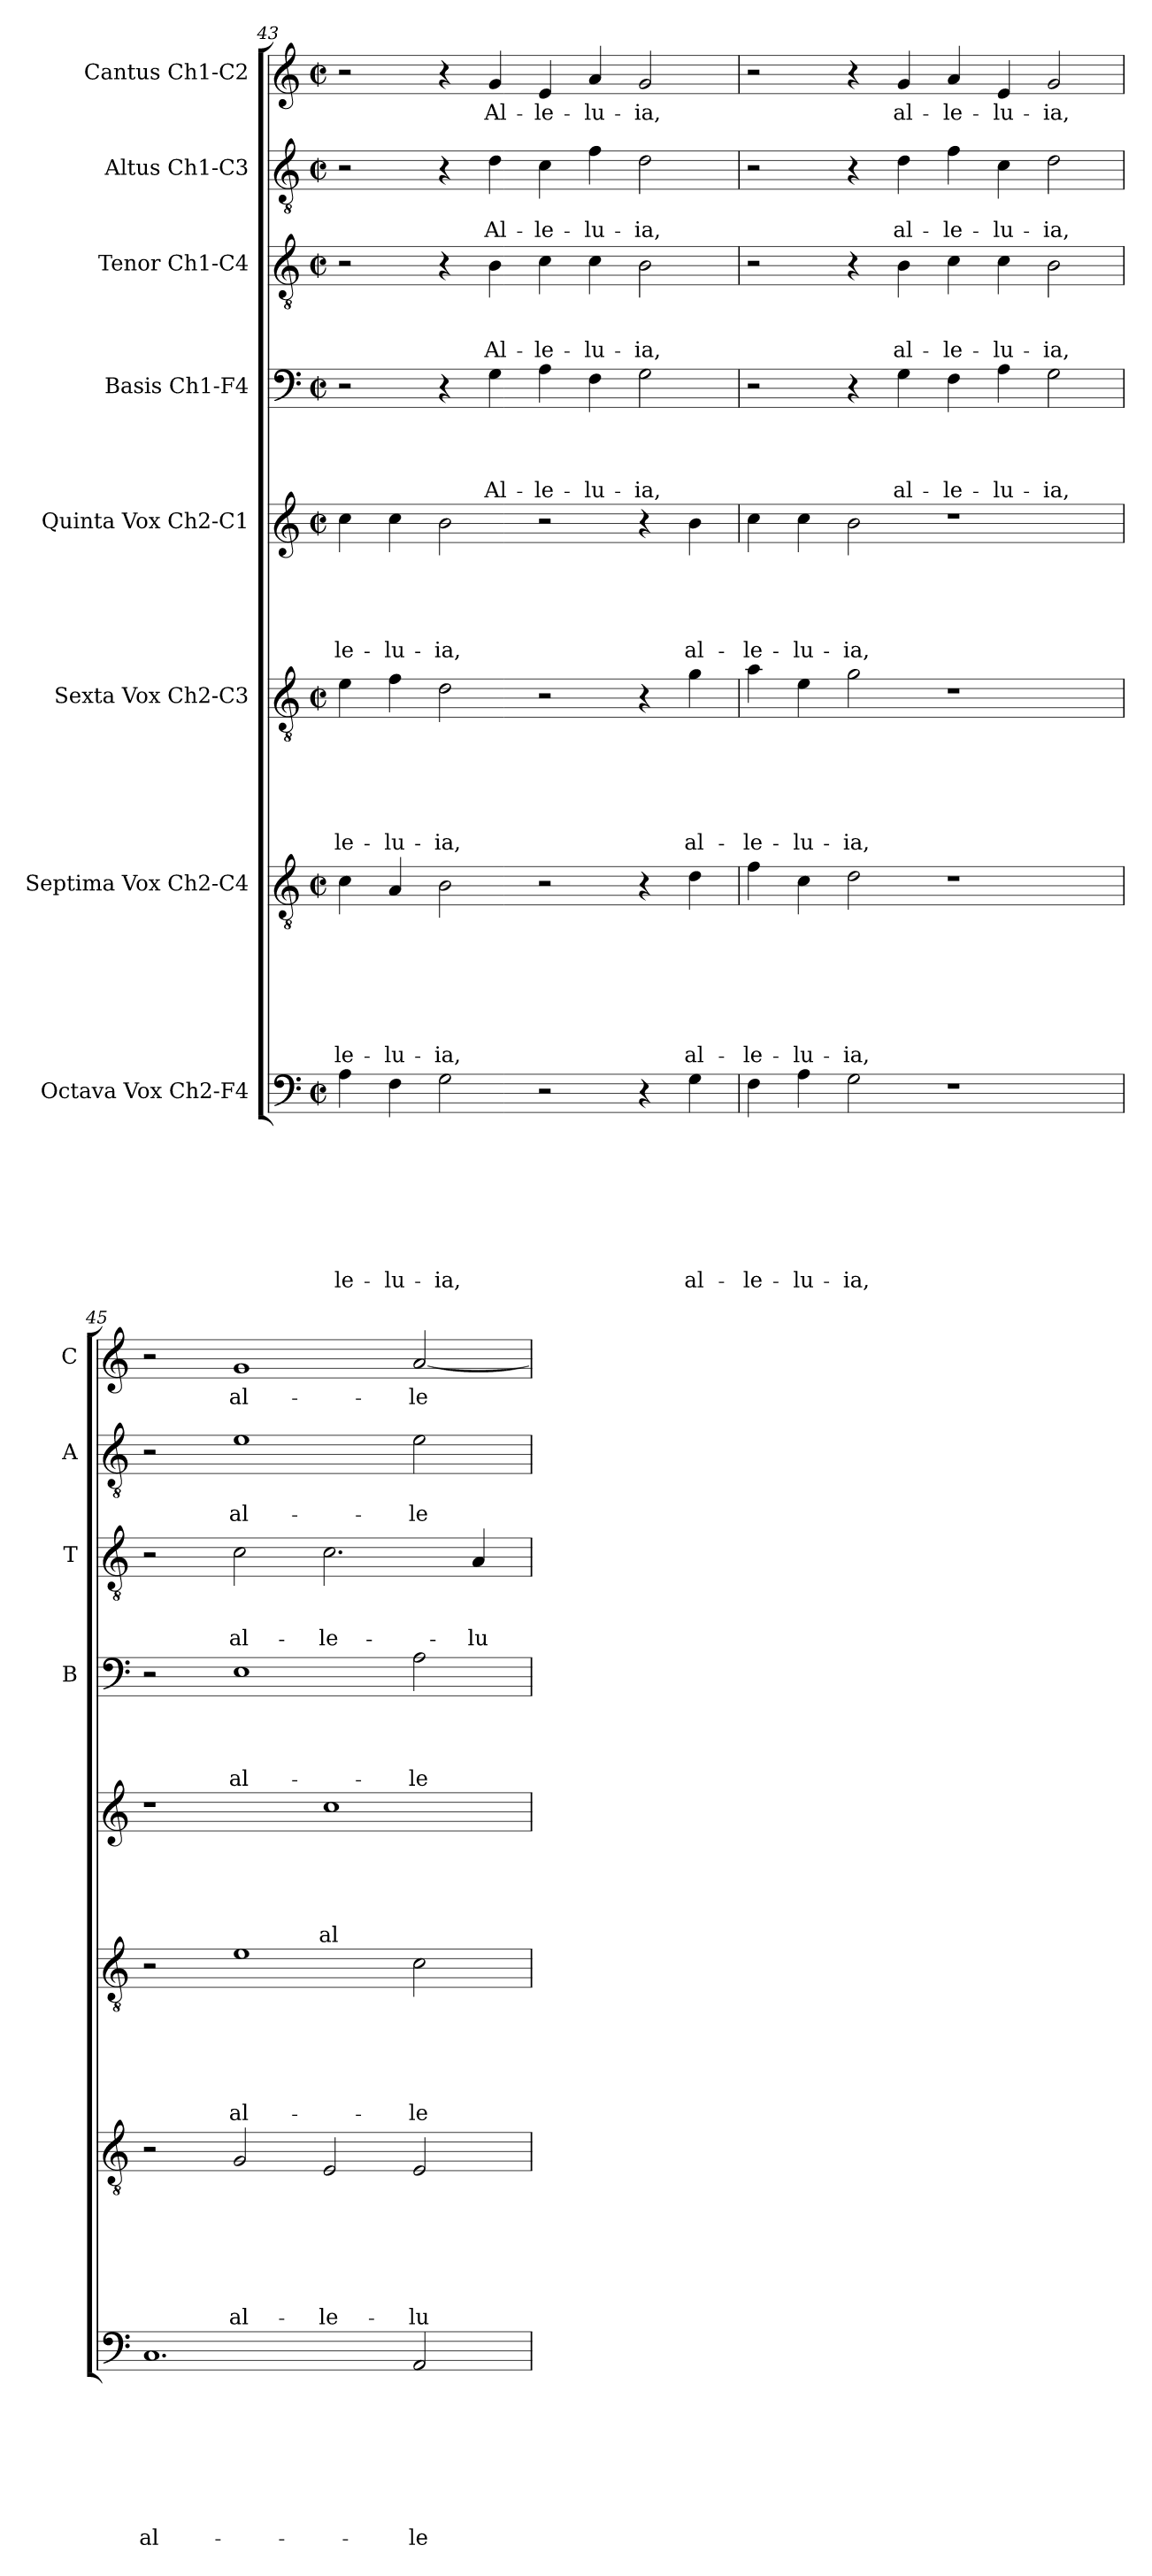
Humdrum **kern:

**kern	**text	**text	**text	**text	**text	**text	**text	**text	**kern	**text	**text	**text	**text	**text	**text	**text	**kern	**text	**text	**text	**text	**text	**text	**kern	**text	**text	**text	**text	**text	**kern	**text	**text	**text	**text	**kern	**text	**text	**text	**kern	**text	**text	**kern	**text
*part8	*part8	*part8	*part8	*part8	*part8	*part8	*part8	*part8	*part7	*part7	*part7	*part7	*part7	*part7	*part7	*part7	*part6	*part6	*part6	*part6	*part6	*part6	*part6	*part5	*part5	*part5	*part5	*part5	*part5	*part4	*part4	*part4	*part4	*part4	*part3	*part3	*part3	*part3	*part2	*part2	*part2	*part1	*part1
*staff8	*staff8	*staff8	*staff8	*staff8	*staff8	*staff8	*staff8	*staff8	*staff7	*staff7	*staff7	*staff7	*staff7	*staff7	*staff7	*staff7	*staff6	*staff6	*staff6	*staff6	*staff6	*staff6	*staff6	*staff5	*staff5	*staff5	*staff5	*staff5	*staff5	*staff4	*staff4	*staff4	*staff4	*staff4	*staff3	*staff3	*staff3	*staff3	*staff2	*staff2	*staff2	*staff1	*staff1
*I"Octava Vox Ch2-F4	*	*	*	*	*	*	*	*	*I"Septima Vox Ch2-C4	*	*	*	*	*	*	*	*I"Sexta Vox Ch2-C3	*	*	*	*	*	*	*I"Quinta Vox Ch2-C1	*	*	*	*	*	*I"Basis Ch1-F4	*	*	*	*	*I"Tenor Ch1-C4	*	*	*	*I"Altus Ch1-C3	*	*	*I"Cantus Ch1-C2	*
*	*	*	*	*	*	*	*	*	*	*	*	*	*	*	*	*	*	*	*	*	*	*	*	*	*	*	*	*	*	*I'B	*	*	*	*	*I'T	*	*	*	*I'A	*	*	*I'C	*
*clefF4	*	*	*	*	*	*	*	*	*clefGv2	*	*	*	*	*	*	*	*clefGv2	*	*	*	*	*	*	*clefG2	*	*	*	*	*	*clefF4	*	*	*	*	*clefGv2	*	*	*	*clefGv2	*	*	*clefG2	*
*k[]	*	*	*	*	*	*	*	*	*k[]	*	*	*	*	*	*	*	*k[]	*	*	*	*	*	*	*k[]	*	*	*	*	*	*k[]	*	*	*	*	*k[]	*	*	*	*k[]	*	*	*k[]	*
*C:	*	*	*	*	*	*	*	*	*C:	*	*	*	*	*	*	*	*C:	*	*	*	*	*	*	*C:	*	*	*	*	*	*C:	*	*	*	*	*C:	*	*	*	*C:	*	*	*C:	*
*M2/2	*	*	*	*	*	*	*	*	*M2/2	*	*	*	*	*	*	*	*M2/2	*	*	*	*	*	*	*M2/2	*	*	*	*	*	*M2/2	*	*	*	*	*M2/2	*	*	*	*M2/2	*	*	*M2/2	*
*met(c|)	*	*	*	*	*	*	*	*	*met(c|)	*	*	*	*	*	*	*	*met(c|)	*	*	*	*	*	*	*met(c|)	*	*	*	*	*	*met(c|)	*	*	*	*	*met(c|)	*	*	*	*met(c|)	*	*	*met(c|)	*
=43	=43	=43	=43	=43	=43	=43	=43	=43	=43	=43	=43	=43	=43	=43	=43	=43	=43	=43	=43	=43	=43	=43	=43	=43	=43	=43	=43	=43	=43	=43	=43	=43	=43	=43	=43	=43	=43	=43	=43	=43	=43	=43	=43
!	!	!	!	!	!	!	!	!LO:LY:b	!	!	!	!	!	!	!	!LO:LY:b	!	!	!	!	!	!	!LO:LY:b	!	!	!	!	!	!LO:LY:b	!	!	!	!	!	!	!	!	!	!	!	!	!	!
4A\	.	.	.	.	.	.	.	-le-	4c\	.	.	.	.	.	.	-le-	4e\	.	.	.	.	.	-le-	4cc\	.	.	.	.	-le-	2r	.	.	.	.	2r	.	.	.	2r	.	.	2r	.
!	!	!	!	!	!	!	!	!LO:LY:b	!	!	!	!	!	!	!	!LO:LY:b	!	!	!	!	!	!	!LO:LY:b	!	!	!	!	!	!LO:LY:b	!	!	!	!	!	!	!	!	!	!	!	!	!	!
4F\	.	.	.	.	.	.	.	-lu-	4A/	.	.	.	.	.	.	-lu-	4f\	.	.	.	.	.	-lu-	4cc\	.	.	.	.	-lu-	.	.	.	.	.	.	.	.	.	.	.	.	.	.
!	!	!	!	!	!	!	!	!LO:LY:b	!	!	!	!	!	!	!	!LO:LY:b	!	!	!	!	!	!	!LO:LY:b	!	!	!	!	!	!LO:LY:b	!	!	!	!	!	!	!	!	!	!	!	!	!	!
2G\	.	.	.	.	.	.	.	-ia,	2B\	.	.	.	.	.	.	-ia,	2d\	.	.	.	.	.	-ia,	2b\	.	.	.	.	-ia,	4r	.	.	.	.	4r	.	.	.	4r	.	.	4r	.
!	!	!	!	!	!	!	!	!	!	!	!	!	!	!	!	!	!	!	!	!	!	!	!	!	!	!	!	!	!	!	!	!	!	!LO:LY:b	!	!	!	!LO:LY:b	!	!	!LO:LY:b	!	!LO:LY:b
.	.	.	.	.	.	.	.	.	.	.	.	.	.	.	.	.	.	.	.	.	.	.	.	.	.	.	.	.	.	4G\	.	.	.	Al-	4B\	.	.	Al-	4d\	.	Al-	4g/	Al-
!	!	!	!	!	!	!	!	!	!	!	!	!	!	!	!	!	!	!	!	!	!	!	!	!	!	!	!	!	!	!	!	!	!	!LO:LY:b	!	!	!	!LO:LY:b	!	!	!LO:LY:b	!	!LO:LY:b
2r	.	.	.	.	.	.	.	.	2r	.	.	.	.	.	.	.	2r	.	.	.	.	.	.	2r	.	.	.	.	.	4A\	.	.	.	-le-	4c\	.	.	-le-	4c\	.	-le-	4e/	-le-
!	!	!	!	!	!	!	!	!	!	!	!	!	!	!	!	!	!	!	!	!	!	!	!	!	!	!	!	!	!	!	!	!	!	!LO:LY:b	!	!	!	!LO:LY:b	!	!	!LO:LY:b	!	!LO:LY:b
.	.	.	.	.	.	.	.	.	.	.	.	.	.	.	.	.	.	.	.	.	.	.	.	.	.	.	.	.	.	4F\	.	.	.	-lu-	4c\	.	.	-lu-	4f\	.	-lu-	4a/	-lu-
!	!	!	!	!	!	!	!	!	!	!	!	!	!	!	!	!	!	!	!	!	!	!	!	!	!	!	!	!	!	!	!	!	!	!LO:LY:b	!	!	!	!LO:LY:b	!	!	!LO:LY:b	!	!LO:LY:b
4r	.	.	.	.	.	.	.	.	4r	.	.	.	.	.	.	.	4r	.	.	.	.	.	.	4r	.	.	.	.	.	2G\	.	.	.	-ia,	2B\	.	.	-ia,	2d\	.	-ia,	2g/	-ia,
!	!	!	!	!	!	!	!	!LO:LY:b	!	!	!	!	!	!	!	!LO:LY:b	!	!	!	!	!	!	!LO:LY:b	!	!	!	!	!	!LO:LY:b	!	!	!	!	!	!	!	!	!	!	!	!	!	!
4G\	.	.	.	.	.	.	.	al-	4d\	.	.	.	.	.	.	al-	4g\	.	.	.	.	.	al-	4b\	.	.	.	.	al-	.	.	.	.	.	.	.	.	.	.	.	.	.	.
!!LO:LB:g=z
=44	=44	=44	=44	=44	=44	=44	=44	=44	=44	=44	=44	=44	=44	=44	=44	=44	=44	=44	=44	=44	=44	=44	=44	=44	=44	=44	=44	=44	=44	=44	=44	=44	=44	=44	=44	=44	=44	=44	=44	=44	=44	=44	=44
!	!	!	!	!	!	!	!	!LO:LY:b	!	!	!	!	!	!	!	!LO:LY:b	!	!	!	!	!	!	!LO:LY:b	!	!	!	!	!	!LO:LY:b	!	!	!	!	!	!	!	!	!	!	!	!	!	!
4F\	.	.	.	.	.	.	.	-le-	4f\	.	.	.	.	.	.	-le-	4a\	.	.	.	.	.	-le-	4cc\	.	.	.	.	-le-	2r	.	.	.	.	2r	.	.	.	2r	.	.	2r	.
!	!	!	!	!	!	!	!	!LO:LY:b	!	!	!	!	!	!	!	!LO:LY:b	!	!	!	!	!	!	!LO:LY:b	!	!	!	!	!	!LO:LY:b	!	!	!	!	!	!	!	!	!	!	!	!	!	!
4A\	.	.	.	.	.	.	.	-lu-	4c\	.	.	.	.	.	.	-lu-	4e\	.	.	.	.	.	-lu-	4cc\	.	.	.	.	-lu-	.	.	.	.	.	.	.	.	.	.	.	.	.	.
!	!	!	!	!	!	!	!	!LO:LY:b	!	!	!	!	!	!	!	!LO:LY:b	!	!	!	!	!	!	!LO:LY:b	!	!	!	!	!	!LO:LY:b	!	!	!	!	!	!	!	!	!	!	!	!	!	!
2G\	.	.	.	.	.	.	.	-ia,	2d\	.	.	.	.	.	.	-ia,	2g\	.	.	.	.	.	-ia,	2b\	.	.	.	.	-ia,	4r	.	.	.	.	4r	.	.	.	4r	.	.	4r	.
!	!	!	!	!	!	!	!	!	!	!	!	!	!	!	!	!	!	!	!	!	!	!	!	!	!	!	!	!	!	!	!	!	!	!LO:LY:b	!	!	!	!LO:LY:b	!	!	!LO:LY:b	!	!LO:LY:b
.	.	.	.	.	.	.	.	.	.	.	.	.	.	.	.	.	.	.	.	.	.	.	.	.	.	.	.	.	.	4G\	.	.	.	al-	4B\	.	.	al-	4d\	.	al-	4g/	al-
!	!	!	!	!	!	!	!	!	!	!	!	!	!	!	!	!	!	!	!	!	!	!	!	!	!	!	!	!	!	!	!	!	!	!LO:LY:b	!	!	!	!LO:LY:b	!	!	!LO:LY:b	!	!LO:LY:b
1r	.	.	.	.	.	.	.	.	1r	.	.	.	.	.	.	.	1r	.	.	.	.	.	.	1r	.	.	.	.	.	4F\	.	.	.	-le-	4c\	.	.	-le-	4f\	.	-le-	4a/	-le-
!	!	!	!	!	!	!	!	!	!	!	!	!	!	!	!	!	!	!	!	!	!	!	!	!	!	!	!	!	!	!	!	!	!	!LO:LY:b	!	!	!	!LO:LY:b	!	!	!LO:LY:b	!	!LO:LY:b
.	.	.	.	.	.	.	.	.	.	.	.	.	.	.	.	.	.	.	.	.	.	.	.	.	.	.	.	.	.	4A\	.	.	.	-lu-	4c\	.	.	-lu-	4c\	.	-lu-	4e/	-lu-
!	!	!	!	!	!	!	!	!	!	!	!	!	!	!	!	!	!	!	!	!	!	!	!	!	!	!	!	!	!	!	!	!	!	!LO:LY:b	!	!	!	!LO:LY:b	!	!	!LO:LY:b	!	!LO:LY:b
.	.	.	.	.	.	.	.	.	.	.	.	.	.	.	.	.	.	.	.	.	.	.	.	.	.	.	.	.	.	2G\	.	.	.	-ia,	2B\	.	.	-ia,	2d\	.	-ia,	2g/	-ia,
=45	=45	=45	=45	=45	=45	=45	=45	=45	=45	=45	=45	=45	=45	=45	=45	=45	=45	=45	=45	=45	=45	=45	=45	=45	=45	=45	=45	=45	=45	=45	=45	=45	=45	=45	=45	=45	=45	=45	=45	=45	=45	=45	=45
!	!	!	!	!	!	!	!	!LO:LY:b	!	!	!	!	!	!	!	!	!	!	!	!	!	!	!	!	!	!	!	!	!	!	!	!	!	!	!	!	!	!	!	!	!	!	!
1.C	.	.	.	.	.	.	.	al-	2r	.	.	.	.	.	.	.	2r	.	.	.	.	.	.	1r	.	.	.	.	.	2r	.	.	.	.	2r	.	.	.	2r	.	.	2r	.
!	!	!	!	!	!	!	!	!	!	!	!	!	!	!	!	!LO:LY:b	!	!	!	!	!	!	!LO:LY:b	!	!	!	!	!	!	!	!	!	!	!LO:LY:b	!	!	!	!LO:LY:b	!	!	!LO:LY:b	!	!LO:LY:b
.	.	.	.	.	.	.	.	.	2G/	.	.	.	.	.	.	al-	1e	.	.	.	.	.	al-	.	.	.	.	.	.	1E	.	.	.	al-	2c\	.	.	al-	1e	.	al-	1g	al-
!	!	!	!	!	!	!	!	!	!	!	!	!	!	!	!	!LO:LY:b	!	!	!	!	!	!	!	!	!	!	!	!	!LO:LY:b	!	!	!	!	!	!	!	!	!LO:LY:b	!	!	!	!	!
.	.	.	.	.	.	.	.	.	2E/	.	.	.	.	.	.	-le-	.	.	.	.	.	.	.	1cc	.	.	.	.	al-	.	.	.	.	.	2.c\	.	.	-le-	.	.	.	.	.
!	!	!	!	!	!	!	!	!LO:LY:b	!	!	!	!	!	!	!	!LO:LY:b	!	!	!	!	!	!	!LO:LY:b	!	!	!	!	!	!	!	!	!	!	!LO:LY:b	!	!	!	!	!	!	!LO:LY:b	!	!LO:LY:b
2AA/	.	.	.	.	.	.	.	-le-	2E/	.	.	.	.	.	.	-lu-	2c\	.	.	.	.	.	-le-	.	.	.	.	.	.	2A\	.	.	.	-le-	.	.	.	.	2e\	.	-le-	[2a/	-le-
!	!	!	!	!	!	!	!	!	!	!	!	!	!	!	!	!	!	!	!	!	!	!	!	!	!	!	!	!	!	!	!	!	!	!	!	!	!	!LO:LY:b	!	!	!	!	!
.	.	.	.	.	.	.	.	.	.	.	.	.	.	.	.	.	.	.	.	.	.	.	.	.	.	.	.	.	.	.	.	.	.	.	4A/	.	.	-lu-	.	.	.	.	.
=	=	=	=	=	=	=	=	=	=	=	=	=	=	=	=	=	=	=	=	=	=	=	=	=	=	=	=	=	=	=	=	=	=	=	=	=	=	=	=	=	=	=	=
*-	*-	*-	*-	*-	*-	*-	*-	*-	*-	*-	*-	*-	*-	*-	*-	*-	*-	*-	*-	*-	*-	*-	*-	*-	*-	*-	*-	*-	*-	*-	*-	*-	*-	*-	*-	*-	*-	*-	*-	*-	*-	*-	*-
